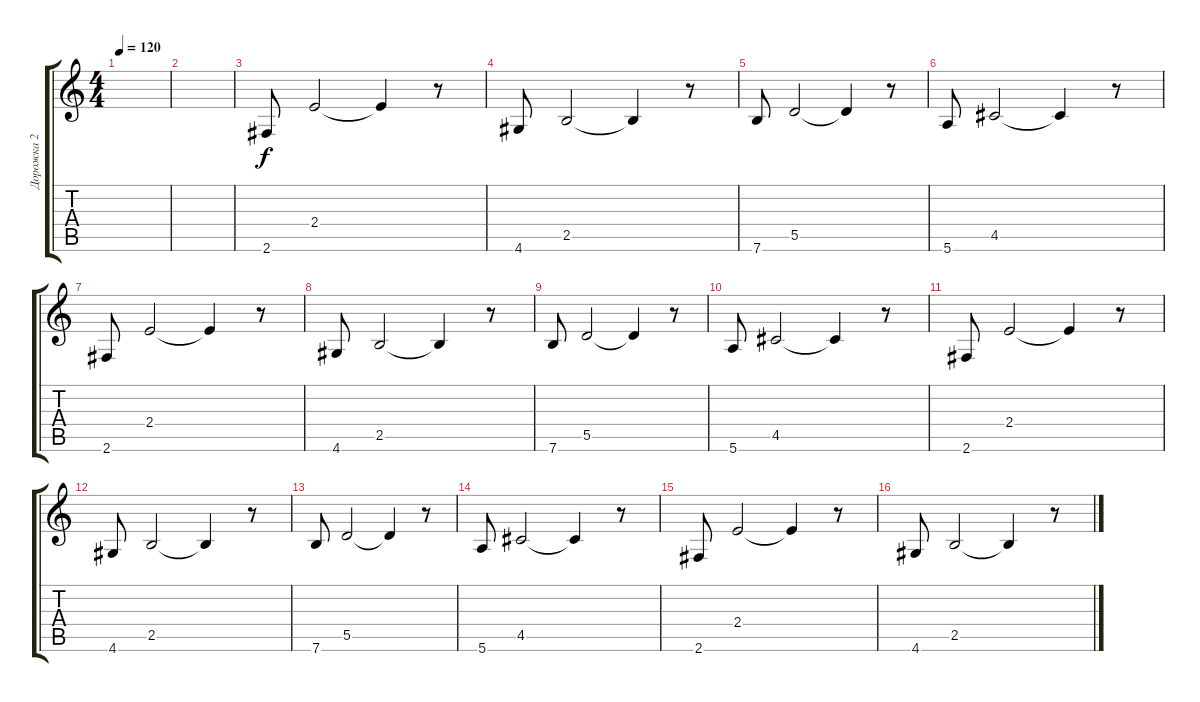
\track ("Дорожка 2" "Дорожка 2") {instrument electricguitarclean}
\staff {score tabs}
\tuning (E4 B3 G3 D3 A2 E2) {hide}
\ts (4 4)
\tempo 120
\clef g2
\ks c
|
|
2.6.8 2.4.2 2.4{t}.4 r.8 |
4.6.8 2.5.2 2.5{t}.4 r.8 |
7.6.8 5.5.2 5.5{t}.4 r.8 |
5.6.8 4.5.2 4.5{t}.4 r.8 |
2.6.8 2.4.2 2.4{t}.4 r.8 |
4.6.8 2.5.2 2.5{t}.4 r.8 |
7.6.8 5.5.2 5.5{t}.4 r.8 |
5.6.8 4.5.2 4.5{t}.4 r.8 |
2.6.8 2.4.2 2.4{t}.4 r.8 |
4.6.8 2.5.2 2.5{t}.4 r.8 |
7.6.8 5.5.2 5.5{t}.4 r.8 |
5.6.8 4.5.2 4.5{t}.4 r.8 |
2.6.8 2.4.2 2.4{t}.4 r.8 |
4.6.8 2.5.2 2.5{t}.4 r.8
